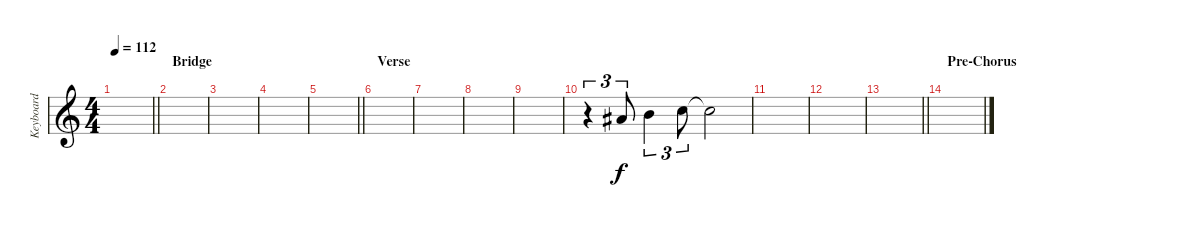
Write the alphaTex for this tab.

\track ("Keyboard" "Keyboard") {instrument fx7echoes}
\staff {score}
\tuning (D4 A3 F3 C3 G2 C2) {hide}
\ts (4 4)
\tempo 112
\clef g2
\barLineRight lightlight
\ks c
|
\section ("" "Bridge")
|
|
|
\barLineRight lightlight
|
\section ("" "Verse")
|
|
|
|
r.4{tu (3 2)} 17.3.8{tu (3 2)} 18.3.4{tu (3 2)} 19.3.8{tu (3 2)} 19.3{t}.2 |
|
|
\barLineRight lightlight
|
\section ("" "Pre-Chorus")
